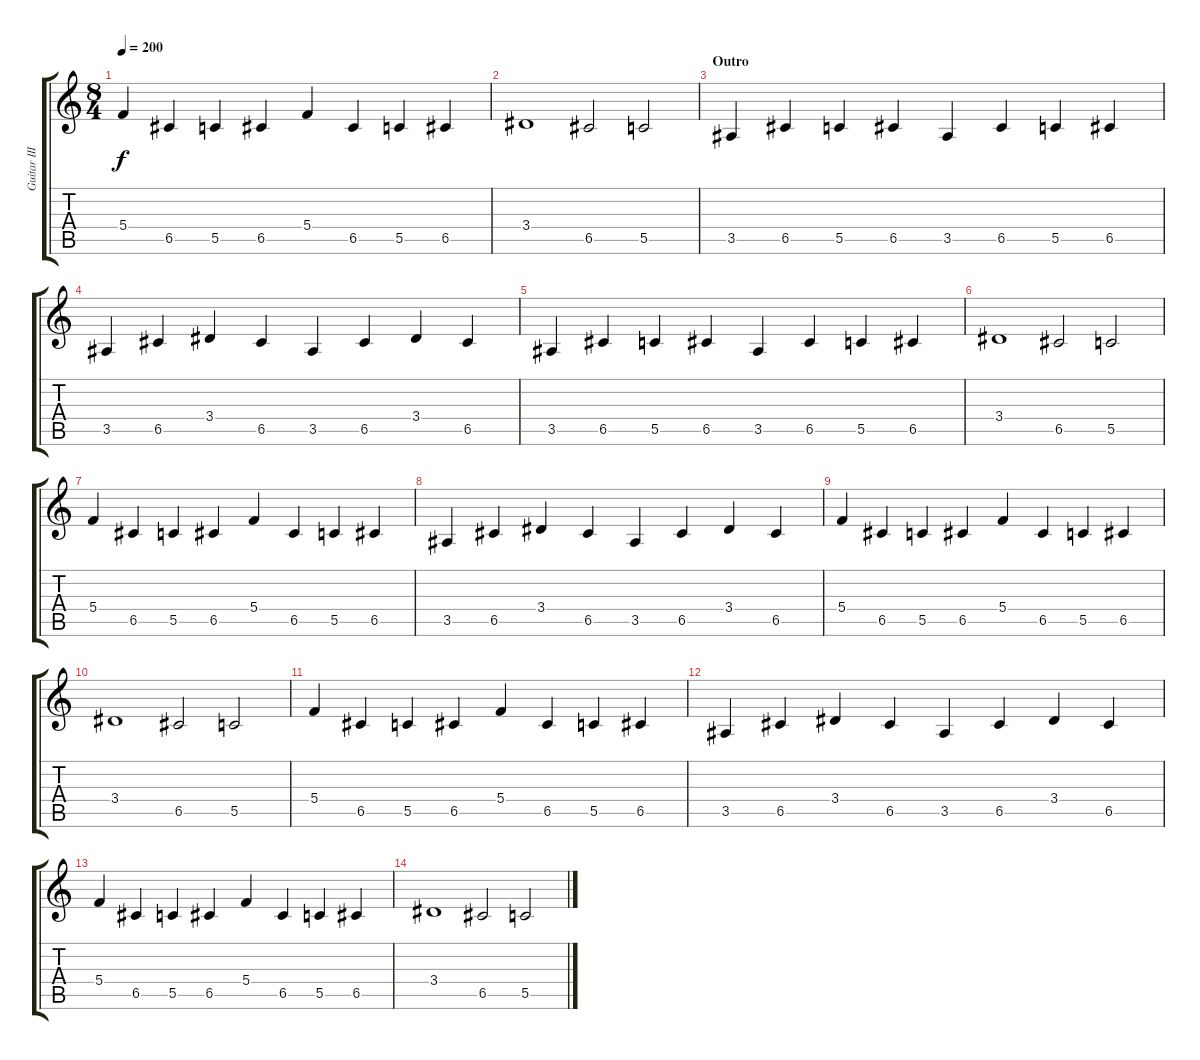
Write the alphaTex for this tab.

\track ("Guitar III" "Guitar III") {instrument distortionguitar}
\staff {score tabs}
\tuning (D4 A3 F3 C3 G2 D2) {hide}
\ts (8 4)
\tempo 200
\clef g2
\ks c
5.4.4{dy f} 6.5.4 5.5.4 6.5.4 5.4.4 6.5.4 5.5.4 6.5.4 |
3.4.1 6.5.2 5.5.2 |
\section ("" "Outro")
3.5.4{volume 14 balance 8} 6.5.4 5.5.4 6.5.4 3.5.4 6.5.4 5.5.4 6.5.4 |
3.5.4 6.5.4 3.4.4 6.5.4 3.5.4 6.5.4 3.4.4 6.5.4 |
3.5.4 6.5.4 5.5.4 6.5.4 3.5.4 6.5.4 5.5.4 6.5.4 |
3.4.1 6.5.2 5.5.2 |
5.4.4 6.5.4 5.5.4 6.5.4 5.4.4 6.5.4 5.5.4 6.5.4 |
3.5.4 6.5.4 3.4.4 6.5.4 3.5.4 6.5.4 3.4.4 6.5.4 |
5.4.4 6.5.4 5.5.4 6.5.4 5.4.4 6.5.4 5.5.4 6.5.4 |
3.4.1 6.5.2 5.5.2 |
5.4.4 6.5.4 5.5.4 6.5.4 5.4.4 6.5.4 5.5.4 6.5.4 |
3.5.4 6.5.4 3.4.4 6.5.4 3.5.4 6.5.4 3.4.4 6.5.4 |
5.4.4 6.5.4 5.5.4 6.5.4 5.4.4 6.5.4 5.5.4 6.5.4 |
3.4.1 6.5.2 5.5.2
